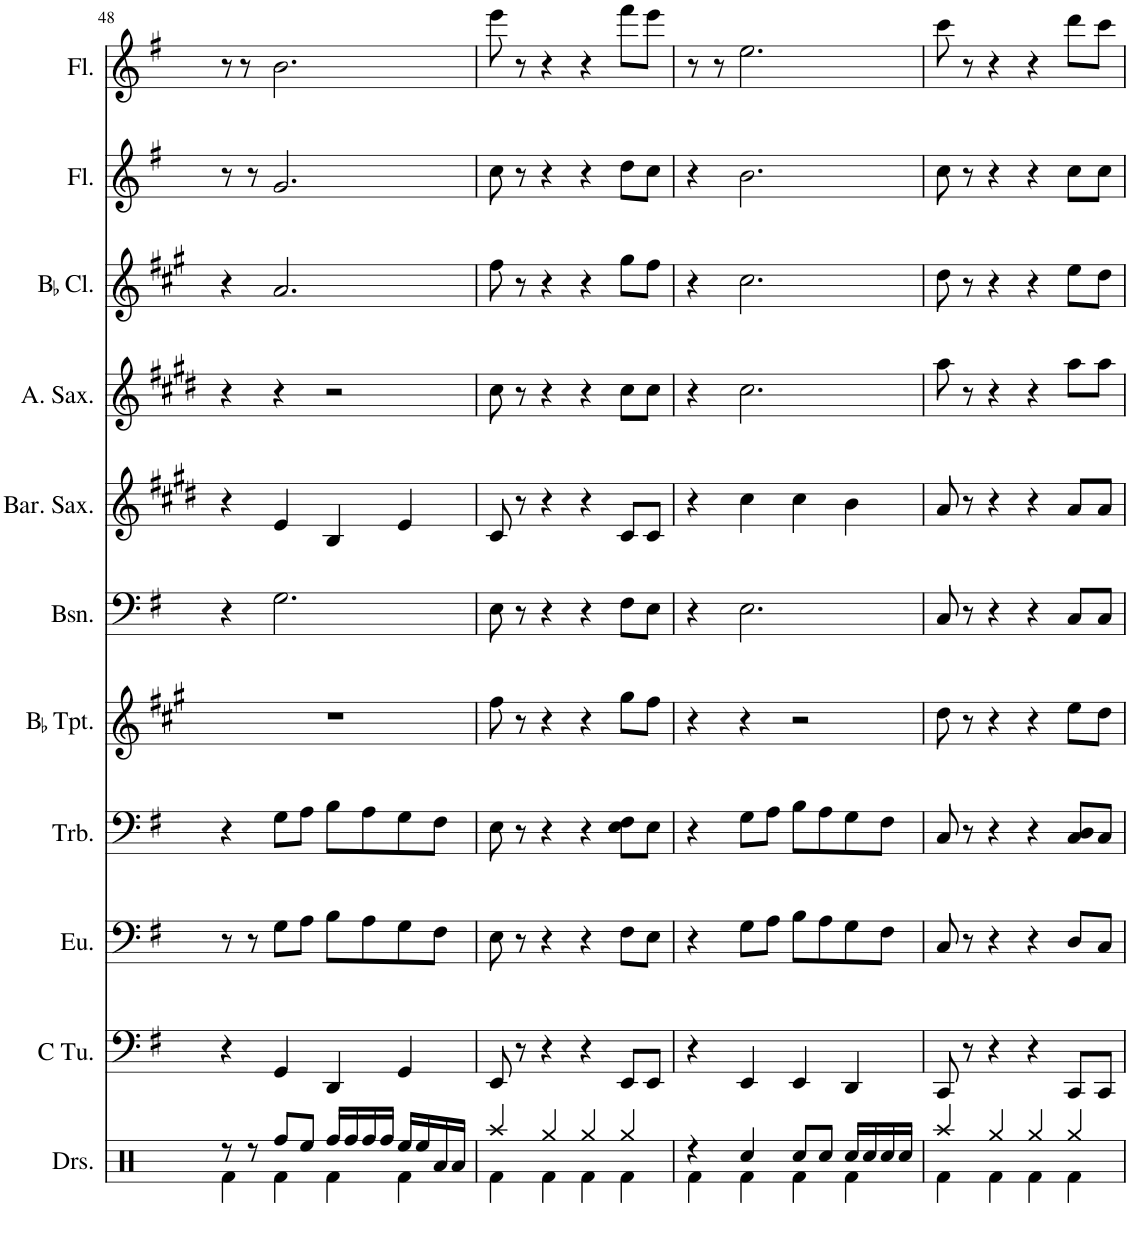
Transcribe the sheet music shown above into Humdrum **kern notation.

**kern	**kern	**kern	**kern	**kern	**kern	**kern	**kern	**kern	**kern	**kern
*part11	*part10	*part9	*part8	*part7	*part6	*part5	*part4	*part3	*part2	*part1
*staff11	*staff10	*staff9	*staff8	*staff7	*staff6	*staff5	*staff4	*staff3	*staff2	*staff1
*I"Drumset	*I"C Tuba	*I"Euphonium	*I"Trombone	*I"BaccidentalFlat Trumpet	*I"Bassoon	*I"Baritone Saxophone	*I"Alto Saxophone	*I"BaccidentalFlat Clarinet	*I"Flute	*I"Flute
*I'Drs.	*I'C Tu.	*I'Eu.	*I'Trb.	*I'BaccidentalFlat Tpt.	*I'Bsn.	*I'Bar. Sax.	*I'A. Sax.	*I'BaccidentalFlat Cl.	*I'Fl.	*I'Fl.
!!LO:PB:g=z
*clefX	*clefF4	*clefF4	*clefF4	*clefG2	*clefF4	*clefG2	*clefG2	*clefG2	*clefG2	*clefG2
*	*	*	*	*Trd1c2	*	*Trd12c21	*Trd5c9	*Trd1c2	*	*
*k[f#]	*k[f#]	*k[f#]	*k[f#]	*k[f#c#g#]	*k[f#]	*k[f#c#g#d#]	*k[f#c#g#d#]	*k[f#c#g#]	*k[f#]	*k[f#]
*M4/4	*M4/4	*M4/4	*M4/4	*M4/4	*M4/4	*M4/4	*M4/4	*M4/4	*M4/4	*M4/4
=48	=48	=48	=48	=48	=48	=48	=48	=48	=48	=48
*^	*	*	*	*	*	*	*	*	*	*
8r	4Rf\	4r	8r	4r	1r	4r	4r	4r	4r	8r	8r
8r	.	.	8r	.	.	.	.	.	.	8r	8r
8Rff/L	4Rf\	4GG/	8G\L	8G\L	.	2.G\	4e/	4r	2.a/	2.g/	2.b\
8Ree/J	.	.	8A\J	8A\J	.	.	.	.	.	.	.
16Rff/LL	4Rf\	4DD/	8B\L	8B\L	.	.	4B/	2r	.	.	.
16Rff/	.	.	.	.	.	.	.	.	.	.	.
16Rff/	.	.	8A\	8A\	.	.	.	.	.	.	.
16Rff/JJ	.	.	.	.	.	.	.	.	.	.	.
16Ree/LL	4Rf\	4GG/	8G\	8G\	.	.	4e/	.	.	.	.
16Ree/	.	.	.	.	.	.	.	.	.	.	.
16Ra/	.	.	8F#\J	8F#\J	.	.	.	.	.	.	.
16Ra/JJ	.	.	.	.	.	.	.	.	.	.	.
=49	=49	=49	=49	=49	=49	=49	=49	=49	=49	=49	=49
4Raa/	4Rf\	8EE/	8E\	8E\	8ff#\	8E\	8c#/	8cc#\	8ff#\	8cc\	8eee\
.	.	8r	8r	8r	8r	8r	8r	8r	8r	8r	8r
4Rgg/	4Rf\	4r	4r	4r	4r	4r	4r	4r	4r	4r	4r
4Rgg/	4Rf\	4r	4r	4r	4r	4r	4r	4r	4r	4r	4r
4Rgg/	4Rf\	8EE/L	8F#\L	8E\ 8F#\L	8gg#\L	8F#\L	8c#/L	8cc#\L	8gg#\L	8dd\L	8fff#\L
.	.	8EE/J	8E\J	8E\J	8ff#\J	8E\J	8c#/J	8cc#\J	8ff#\J	8cc\J	8eee\J
=50	=50	=50	=50	=50	=50	=50	=50	=50	=50	=50	=50
4r	4Rf\	4r	4r	4r	4r	4r	4r	4r	4r	4r	8r
.	.	.	.	.	.	.	.	.	.	.	8r
4Rcc/	4Rf\	4EE/	8G\L	8G\L	4r	2.E\	4cc#\	2.cc#\	2.cc#\	2.b\	2.ee\
.	.	.	8A\J	8A\J	.	.	.	.	.	.	.
8Rcc/L	4Rf\	4EE/	8B\L	8B\L	2r	.	4cc#\	.	.	.	.
8Rcc/J	.	.	8A\	8A\	.	.	.	.	.	.	.
16Rcc/LL	4Rf\	4DD/	8G\	8G\	.	.	4b\	.	.	.	.
16Rcc/	.	.	.	.	.	.	.	.	.	.	.
16Rcc/	.	.	8F#\J	8F#\J	.	.	.	.	.	.	.
16Rcc/JJ	.	.	.	.	.	.	.	.	.	.	.
=51	=51	=51	=51	=51	=51	=51	=51	=51	=51	=51	=51
4Raa/	4Rf\	8CC/	8C/	8C/	8dd\	8C/	8a/	8aa\	8dd\	8cc\	8ccc\
.	.	8r	8r	8r	8r	8r	8r	8r	8r	8r	8r
4Rgg/	4Rf\	4r	4r	4r	4r	4r	4r	4r	4r	4r	4r
4Rgg/	4Rf\	4r	4r	4r	4r	4r	4r	4r	4r	4r	4r
4Rgg/	4Rf\	8CC/L	8D/L	8C/ 8D/L	8ee\L	8C/L	8a/L	8aa\L	8ee\L	8cc\L	8ddd\L
.	.	8CC/J	8C/J	8C/J	8dd\J	8C/J	8a/J	8aa\J	8dd\J	8cc\J	8ccc\J
*v	*v	*	*	*	*	*	*	*	*	*	*
=	=	=	=	=	=	=	=	=	=	=
*-	*-	*-	*-	*-	*-	*-	*-	*-	*-	*-
